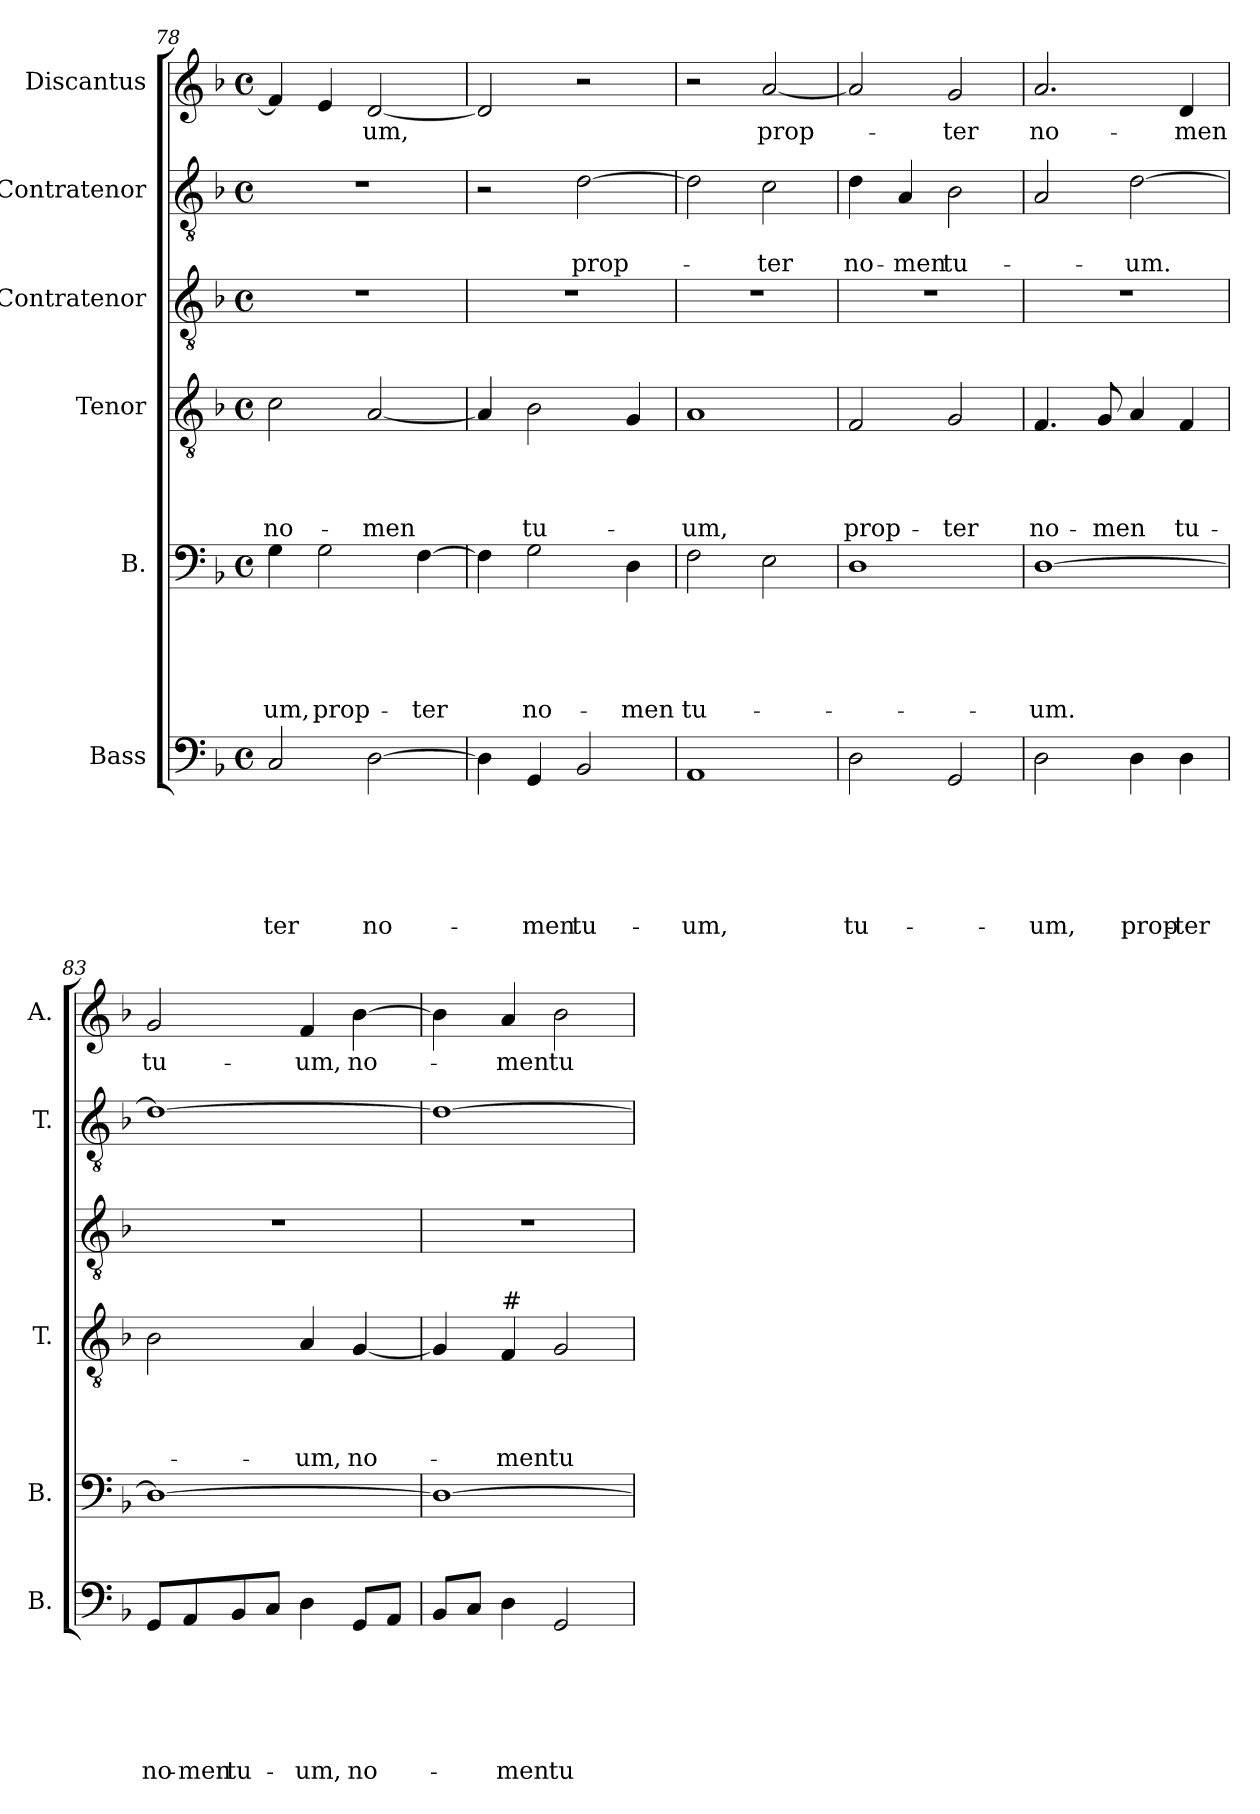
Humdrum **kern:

**kern	**text	**text	**text	**text	**text	**text	**kern	**text	**text	**text	**text	**text	**kern	**text	**text	**text	**text	**kern	**kern	**text	**text	**kern	**text
*part6	*part6	*part6	*part6	*part6	*part6	*part6	*part5	*part5	*part5	*part5	*part5	*part5	*part4	*part4	*part4	*part4	*part4	*part3	*part2	*part2	*part2	*part1	*part1
*staff6	*staff6	*staff6	*staff6	*staff6	*staff6	*staff6	*staff5	*staff5	*staff5	*staff5	*staff5	*staff5	*staff4	*staff4	*staff4	*staff4	*staff4	*staff3	*staff2	*staff2	*staff2	*staff1	*staff1
*I"Bass	*	*	*	*	*	*	*I"B.	*	*	*	*	*	*I"Tenor	*	*	*	*	*I"Contratenor	*I"Contratenor	*	*	*I"Discantus	*
*I'B.	*	*	*	*	*	*	*I'B.	*	*	*	*	*	*I'T.	*	*	*	*	*	*I'T.	*	*	*I'A.	*
*clefF4	*	*	*	*	*	*	*clefF4	*	*	*	*	*	*clefGv2	*	*	*	*	*clefGv2	*clefGv2	*	*	*clefG2	*
*k[b-]	*	*	*	*	*	*	*k[b-]	*	*	*	*	*	*k[b-]	*	*	*	*	*k[b-]	*k[b-]	*	*	*k[b-]	*
*F:	*	*	*	*	*	*	*F:	*	*	*	*	*	*F:	*	*	*	*	*F:	*F:	*	*	*F:	*
*M4/4	*	*	*	*	*	*	*M4/4	*	*	*	*	*	*M4/4	*	*	*	*	*M4/4	*M4/4	*	*	*M4/4	*
*met(c)	*	*	*	*	*	*	*met(c)	*	*	*	*	*	*met(c)	*	*	*	*	*met(c)	*met(c)	*	*	*met(c)	*
=78	=78	=78	=78	=78	=78	=78	=78	=78	=78	=78	=78	=78	=78	=78	=78	=78	=78	=78	=78	=78	=78	=78	=78
!	!	!	!	!	!	!LO:LY:b	!	!	!	!	!	!LO:LY:b	!	!	!	!	!LO:LY:b	!	!	!	!	!	!
2C/	.	.	.	.	.	-ter	4G\	.	.	.	.	-um,	2c\	.	.	.	no-	1r	1r	.	.	4f/]	.
!	!	!	!	!	!	!	!	!	!	!	!	!LO:LY:b	!	!	!	!	!	!	!	!	!	!	!
.	.	.	.	.	.	.	2G\	.	.	.	.	prop-	.	.	.	.	.	.	.	.	.	4e/	.
!	!	!	!	!	!	!LO:LY:b	!	!	!	!	!	!	!	!	!	!	!LO:LY:b	!	!	!	!	!	!LO:LY:b
[>2D\	.	.	.	.	.	no-	.	.	.	.	.	.	[<2A/	.	.	.	-men	.	.	.	.	[<2d/	-um,
!	!	!	!	!	!	!	!	!	!	!	!	!LO:LY:b	!	!	!	!	!	!	!	!	!	!	!
.	.	.	.	.	.	.	[>4F\	.	.	.	.	-ter	.	.	.	.	.	.	.	.	.	.	.
=79	=79	=79	=79	=79	=79	=79	=79	=79	=79	=79	=79	=79	=79	=79	=79	=79	=79	=79	=79	=79	=79	=79	=79
4D\]	.	.	.	.	.	.	4F\]	.	.	.	.	.	4A/]	.	.	.	.	1r	2r	.	.	2d/]	.
!	!	!	!	!	!	!LO:LY:b	!	!	!	!	!	!LO:LY:b	!	!	!	!	!LO:LY:b	!	!	!	!	!	!
4GG/	.	.	.	.	.	-men	2G\	.	.	.	.	no-	2B-\	.	.	.	tu-	.	.	.	.	.	.
!	!	!	!	!	!	!LO:LY:b	!	!	!	!	!	!	!	!	!	!	!	!	!	!	!LO:LY:b	!	!
2BB-/	.	.	.	.	.	tu-	.	.	.	.	.	.	.	.	.	.	.	.	[>2d\	.	prop-	2r	.
!	!	!	!	!	!	!	!	!	!	!	!	!LO:LY:b	!	!	!	!	!	!	!	!	!	!	!
.	.	.	.	.	.	.	4D\	.	.	.	.	-men	4G/	.	.	.	.	.	.	.	.	.	.
!!LO:PB:g=z
=80	=80	=80	=80	=80	=80	=80	=80	=80	=80	=80	=80	=80	=80	=80	=80	=80	=80	=80	=80	=80	=80	=80	=80
!	!	!	!	!	!	!LO:LY:b	!	!	!	!	!	!LO:LY:b	!	!	!	!	!LO:LY:b	!	!	!	!	!	!
1AA	.	.	.	.	.	-um,	2F\	.	.	.	.	tu-	1A	.	.	.	-um,	1r	2d\]	.	.	2r	.
!	!	!	!	!	!	!	!	!	!	!	!	!	!	!	!	!	!	!	!	!	!LO:LY:b	!	!LO:LY:b
.	.	.	.	.	.	.	2E\	.	.	.	.	.	.	.	.	.	.	.	2c\	.	-ter	[<2a/	prop-
=81	=81	=81	=81	=81	=81	=81	=81	=81	=81	=81	=81	=81	=81	=81	=81	=81	=81	=81	=81	=81	=81	=81	=81
!	!	!	!	!	!	!LO:LY:b	!	!	!	!	!	!	!	!	!	!	!LO:LY:b	!	!	!	!LO:LY:b	!	!
2D\	.	.	.	.	.	tu-	1D	.	.	.	.	.	2F/	.	.	.	prop-	1r	4d\	.	no-	2a/]	.
!	!	!	!	!	!	!	!	!	!	!	!	!	!	!	!	!	!	!	!	!	!LO:LY:b	!	!
.	.	.	.	.	.	.	.	.	.	.	.	.	.	.	.	.	.	.	4A/	.	-men	.	.
!	!	!	!	!	!	!	!	!	!	!	!	!	!	!	!	!	!LO:LY:b	!	!	!	!LO:LY:b	!	!LO:LY:b
2GG/	.	.	.	.	.	.	.	.	.	.	.	.	2G/	.	.	.	-ter	.	2B-\	.	tu-	2g/	-ter
=82	=82	=82	=82	=82	=82	=82	=82	=82	=82	=82	=82	=82	=82	=82	=82	=82	=82	=82	=82	=82	=82	=82	=82
!	!	!	!	!	!	!LO:LY:b	!	!	!	!	!	!LO:LY:b	!	!	!	!	!LO:LY:b	!	!	!	!	!	!LO:LY:b
2D\	.	.	.	.	.	-um,	[>1D	.	.	.	.	-um.	4.F/	.	.	.	no-	1r	2A/	.	.	2.a/	no-
!	!	!	!	!	!	!	!	!	!	!	!	!	!	!	!	!	!LO:LY:b	!	!	!	!	!	!
.	.	.	.	.	.	.	.	.	.	.	.	.	8G/	.	.	.	-men	.	.	.	.	.	.
!	!	!	!	!	!	!LO:LY:b	!	!	!	!	!	!	!	!	!	!	!	!	!	!	!LO:LY:b	!	!
4D\	.	.	.	.	.	prop-	.	.	.	.	.	.	4A/	.	.	.	.	.	[>2d\	.	-um.	.	.
!	!	!	!	!	!	!LO:LY:b:rj	!	!	!	!	!	!	!	!	!	!	!LO:LY:b	!	!	!	!	!	!LO:LY:b
4D\	.	.	.	.	.	-ter	.	.	.	.	.	.	4F/	.	.	.	tu-	.	.	.	.	4d/	-men
=83	=83	=83	=83	=83	=83	=83	=83	=83	=83	=83	=83	=83	=83	=83	=83	=83	=83	=83	=83	=83	=83	=83	=83
!	!	!	!	!	!	!LO:LY:b	!	!	!	!	!	!	!	!	!	!	!	!	!	!	!	!	!LO:LY:b
8GG/L	.	.	.	.	.	no-	1D_	.	.	.	.	.	2B-\	.	.	.	.	1r	1d_	.	.	2g/	tu-
!	!	!	!	!	!	!LO:LY:b	!	!	!	!	!	!	!	!	!	!	!	!	!	!	!	!	!
8AA/	.	.	.	.	.	-men	.	.	.	.	.	.	.	.	.	.	.	.	.	.	.	.	.
!	!	!	!	!	!	!LO:LY:b	!	!	!	!	!	!	!	!	!	!	!	!	!	!	!	!	!
8BB-/	.	.	.	.	.	tu-	.	.	.	.	.	.	.	.	.	.	.	.	.	.	.	.	.
8C/J	.	.	.	.	.	.	.	.	.	.	.	.	.	.	.	.	.	.	.	.	.	.	.
!	!	!	!	!	!	!LO:LY:b	!	!	!	!	!	!	!	!	!	!	!LO:LY:b	!	!	!	!	!	!LO:LY:b
4D\	.	.	.	.	.	-um,	.	.	.	.	.	.	4A/	.	.	.	-um,	.	.	.	.	4f/	-um,
!	!	!	!	!	!	!LO:LY:b	!	!	!	!	!	!	!	!	!	!	!LO:LY:b	!	!	!	!	!	!LO:LY:b
8GG/L	.	.	.	.	.	no-	.	.	.	.	.	.	[<4G/	.	.	.	no-	.	.	.	.	[>4b-\	no-
8AA/J	.	.	.	.	.	.	.	.	.	.	.	.	.	.	.	.	.	.	.	.	.	.	.
=84	=84	=84	=84	=84	=84	=84	=84	=84	=84	=84	=84	=84	=84	=84	=84	=84	=84	=84	=84	=84	=84	=84	=84
8BB-/L	.	.	.	.	.	.	1D_	.	.	.	.	.	4G/]	.	.	.	.	1r	1d_	.	.	4b-\]	.
8C/J	.	.	.	.	.	.	.	.	.	.	.	.	.	.	.	.	.	.	.	.	.	.	.
!	!	!	!	!	!	!	!	!	!	!	!	!	!LO:TX:a:t=#	!	!	!	!	!	!	!	!	!	!
!	!	!	!	!	!	!LO:LY:b	!	!	!	!	!	!	!	!	!	!	!LO:LY:b	!	!	!	!	!	!LO:LY:b
4D\	.	.	.	.	.	-men	.	.	.	.	.	.	4F/	.	.	.	-men	.	.	.	.	4a/	-men
!	!	!	!	!	!	!LO:LY:b	!	!	!	!	!	!	!	!	!	!	!LO:LY:b	!	!	!	!	!	!LO:LY:b
2GG/	.	.	.	.	.	tu-	.	.	.	.	.	.	2G/	.	.	.	tu-	.	.	.	.	2b-\	tu-
=	=	=	=	=	=	=	=	=	=	=	=	=	=	=	=	=	=	=	=	=	=	=	=
*-	*-	*-	*-	*-	*-	*-	*-	*-	*-	*-	*-	*-	*-	*-	*-	*-	*-	*-	*-	*-	*-	*-	*-
